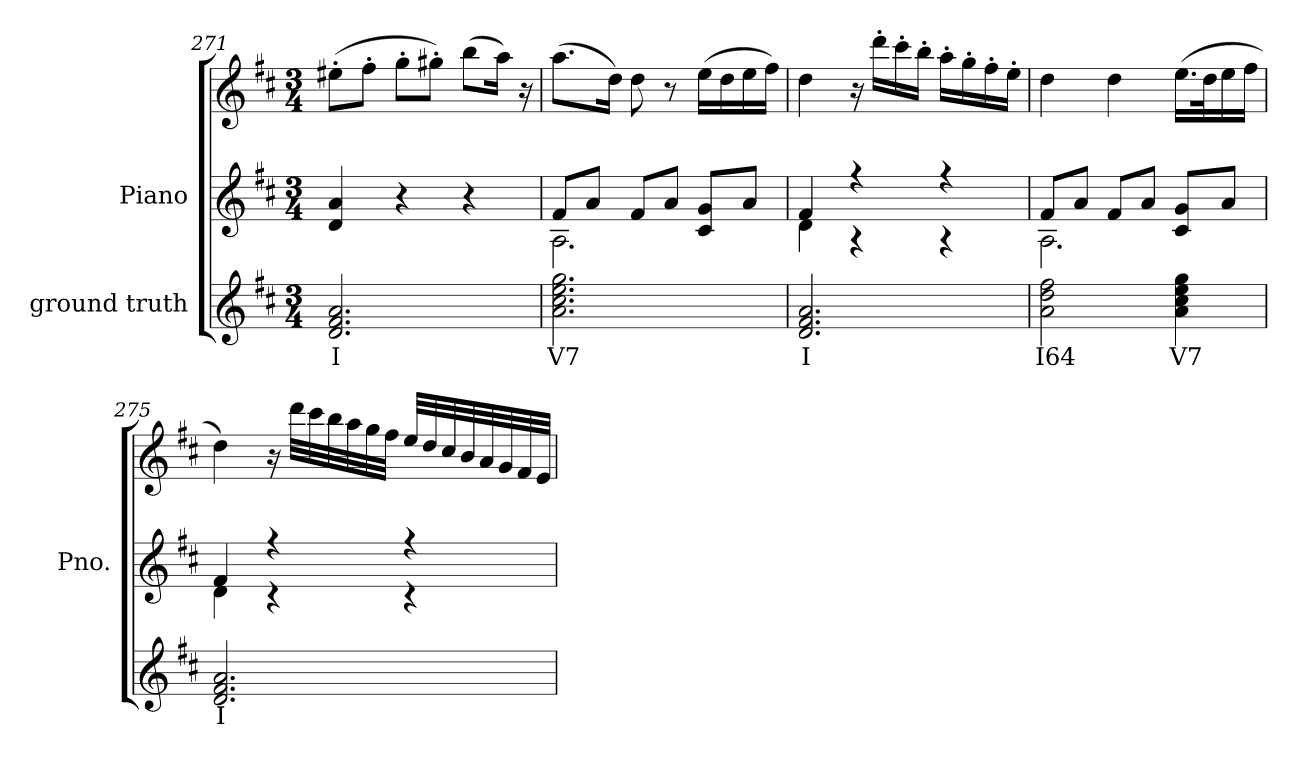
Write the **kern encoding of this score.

**kern	**text	**kern	**kern
*part2	*part2	*part1	*part1
*staff3	*staff3	*staff2	*staff1
*I"ground truth	*	*I"Piano	*
*	*	*I'Pno.	*
!!LO:LB:g=z
*	*	*clefG2	*clefG2
*k[f#c#]	*	*k[f#c#]	*k[f#c#]
*D:	*	*D:	*D:
*M3/4	*	*M3/4	*M3/4
=271	=271	=271	=271
2.d 2.f# 2.a	I	4d/ 4a/	(>8ee#X'\L
.	.	.	8ff#'\J
.	.	4r	8gg'\L
.	.	.	8gg#X'\J)
.	.	4r	(>8bb\L
.	.	.	16aa\Jk)
.	.	.	16r
=272	=272	=272	=272
*	*	*^	*
2.a 2.cc# 2.ee 2.gg	V7	8f#/L	2.A\	(>8.aa\L
.	.	8a/J	.	.
.	.	.	.	16dd\Jk)
.	.	8f#/L	.	8dd\
.	.	8a/J	.	8r
.	.	8c#/ 8g/L	.	(>16ee\LL
.	.	.	.	16dd\
.	.	8a/J	.	16ee\
.	.	.	.	16ff#\JJ)
=273	=273	=273	=273	=273
2.d 2.f# 2.a	I	4f#/	4d\	4dd\
.	.	4r	4r	16r
.	.	.	.	16ddd'\LL
.	.	.	.	16ccc#'\
.	.	.	.	16bb'\JJ
.	.	4r	4r	16aa'\LL
.	.	.	.	16gg'\
.	.	.	.	16ff#'\
.	.	.	.	16ee'\JJ
=274	=274	=274	=274	=274
2a 2dd 2ff#	I64	8f#/L	2.A\	4dd\
.	.	8a/J	.	.
.	.	8f#/L	.	4dd\
.	.	8a/J	.	.
4a 4cc# 4ee 4gg	V7	8c#/ 8g/L	.	(>16.ee\LL
.	.	.	.	32dd\K
.	.	8a/J	.	16ee\
.	.	.	.	16ff#\JJ
!!LO:LB:g=z
=275	=275	=275	=275	=275
2.d 2.f# 2.a	I	4f#/	4d\	4dd\)
.	.	4r	4r	16r
.	.	.	.	32ddd\LLL
.	.	.	.	32ccc#\
.	.	.	.	32bb\
.	.	.	.	32aa\
.	.	.	.	32gg\
.	.	.	.	32ff#\JJJ
.	.	4r	4r	32ee/LLL
.	.	.	.	32dd/
.	.	.	.	32cc#/
.	.	.	.	32b/
.	.	.	.	32a/
.	.	.	.	32g/
.	.	.	.	32f#/
.	.	.	.	32e/JJJ
*	*	*v	*v	*
=	=	=	=
*-	*-	*-	*-
